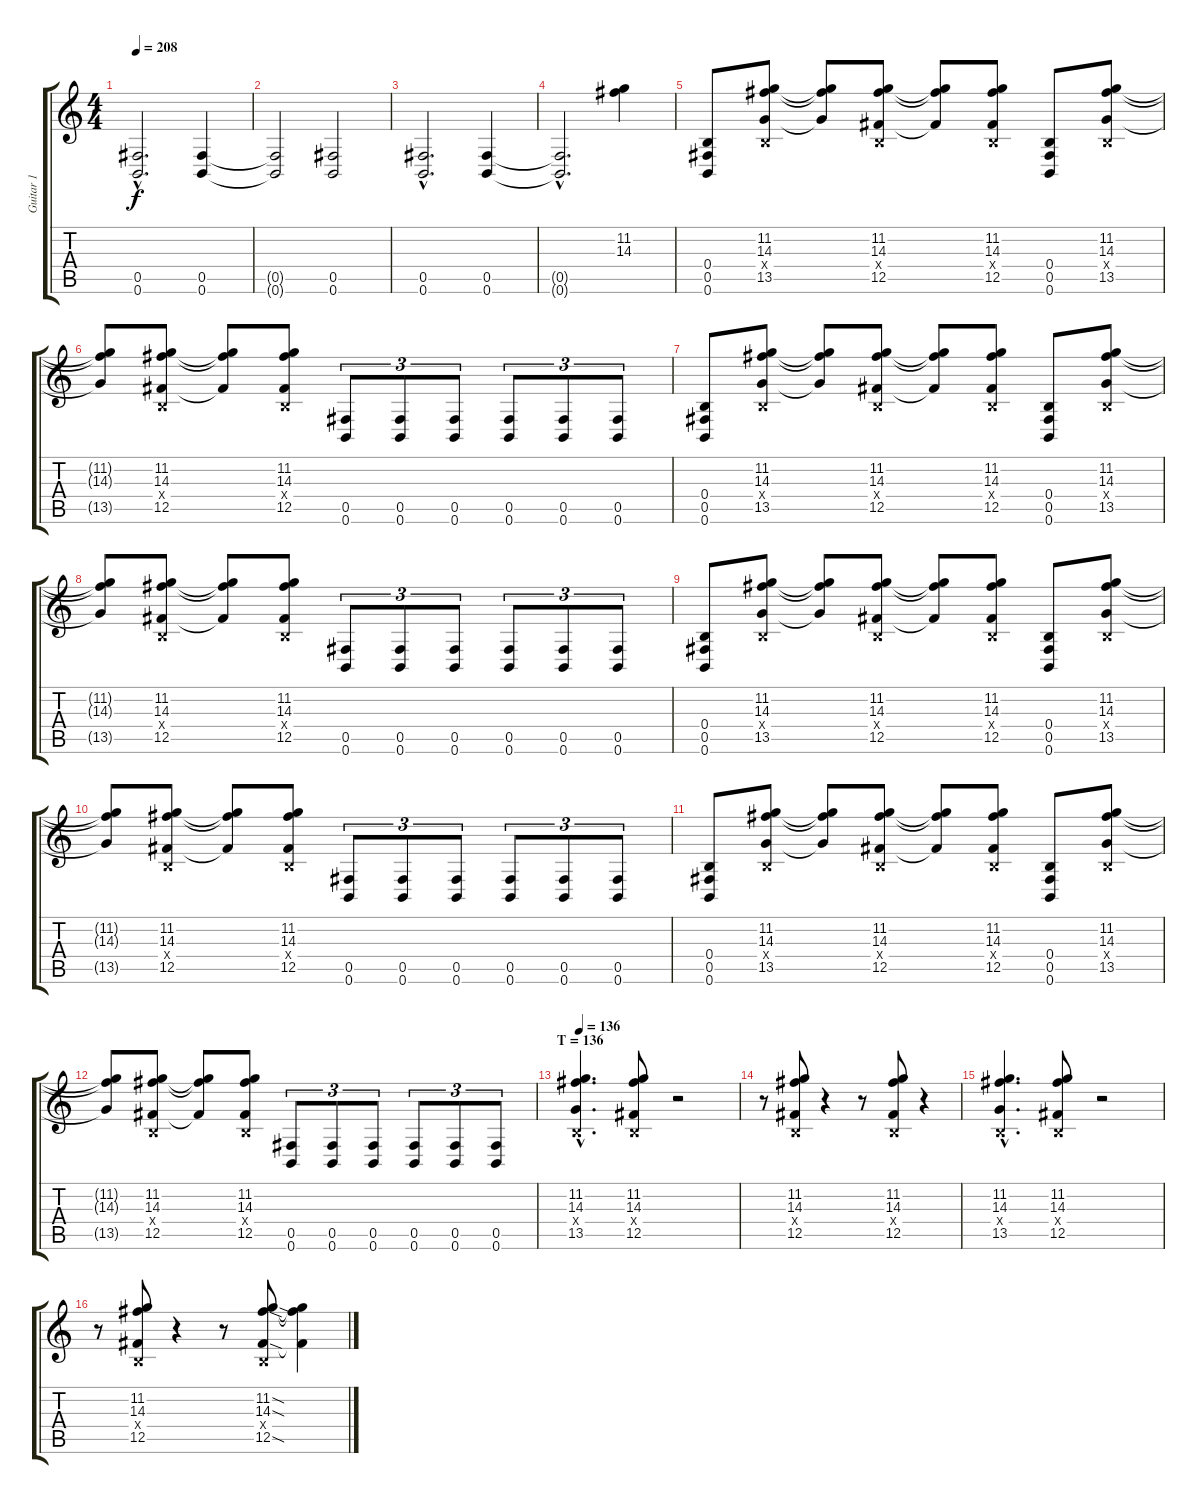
\track ("Guitar 1" "Guitar 1") {instrument distortionguitar}
\staff {score tabs}
\tuning (Db4 Ab3 E3 B2 Gb2 B1) {hide}
\ts (4 4)
\section ("" "")
\tempo 208
\clef g2
\ks c
(0.5{hac} 0.6{hac}).2{d dy f} (0.5 0.6).4 |
(0.5{t} 0.6{t}).2 (0.5 0.6).2 |
(0.5{hac} 0.6{hac}).2{d} (0.5 0.6).4 |
(0.5{hac t} 0.6{hac t}).2{d} (11.2 14.3).4 |
\section ("" "")
(0.4 0.5 0.6).8 (11.2 14.3 0.4{x} 13.5).8 (11.2{t} 14.3{t} 13.5{t}).8 (11.2 14.3 0.4{x} 12.5).8 (11.2{t} 14.3{t} 12.5{t}).8 (11.2 14.3 0.4{x} 12.5).8 (0.4 0.5 0.6).8 (11.2 14.3 0.4{x} 13.5).8 |
(11.2{t} 14.3{t} 13.5{t}).8 (11.2 14.3 0.4{x} 12.5).8 (11.2{t} 14.3{t} 12.5{t}).8 (11.2 14.3 0.4{x} 12.5).8 (0.5 0.6).8{tu (3 2)} (0.5 0.6).8{tu (3 2)} (0.5 0.6).8{tu (3 2)} (0.5 0.6).8{tu (3 2)} (0.5 0.6).8{tu (3 2)} (0.5 0.6).8{tu (3 2)} |
(0.4 0.5 0.6).8 (11.2 14.3 0.4{x} 13.5).8 (11.2{t} 14.3{t} 13.5{t}).8 (11.2 14.3 0.4{x} 12.5).8 (11.2{t} 14.3{t} 12.5{t}).8 (11.2 14.3 0.4{x} 12.5).8 (0.4 0.5 0.6).8 (11.2 14.3 0.4{x} 13.5).8 |
(11.2{t} 14.3{t} 13.5{t}).8 (11.2 14.3 0.4{x} 12.5).8 (11.2{t} 14.3{t} 12.5{t}).8 (11.2 14.3 0.4{x} 12.5).8 (0.5 0.6).8{tu (3 2)} (0.5 0.6).8{tu (3 2)} (0.5 0.6).8{tu (3 2)} (0.5 0.6).8{tu (3 2)} (0.5 0.6).8{tu (3 2)} (0.5 0.6).8{tu (3 2)} |
(0.4 0.5 0.6).8 (11.2 14.3 0.4{x} 13.5).8 (11.2{t} 14.3{t} 13.5{t}).8 (11.2 14.3 0.4{x} 12.5).8 (11.2{t} 14.3{t} 12.5{t}).8 (11.2 14.3 0.4{x} 12.5).8 (0.4 0.5 0.6).8 (11.2 14.3 0.4{x} 13.5).8 |
(11.2{t} 14.3{t} 13.5{t}).8 (11.2 14.3 0.4{x} 12.5).8 (11.2{t} 14.3{t} 12.5{t}).8 (11.2 14.3 0.4{x} 12.5).8 (0.5 0.6).8{tu (3 2)} (0.5 0.6).8{tu (3 2)} (0.5 0.6).8{tu (3 2)} (0.5 0.6).8{tu (3 2)} (0.5 0.6).8{tu (3 2)} (0.5 0.6).8{tu (3 2)} |
(0.4 0.5 0.6).8 (11.2 14.3 0.4{x} 13.5).8 (11.2{t} 14.3{t} 13.5{t}).8 (11.2 14.3 0.4{x} 12.5).8 (11.2{t} 14.3{t} 12.5{t}).8 (11.2 14.3 0.4{x} 12.5).8 (0.4 0.5 0.6).8 (11.2 14.3 0.4{x} 13.5).8 |
(11.2{t} 14.3{t} 13.5{t}).8 (11.2 14.3 0.4{x} 12.5).8 (11.2{t} 14.3{t} 12.5{t}).8 (11.2 14.3 0.4{x} 12.5).8 (0.5 0.6).8{tu (3 2)} (0.5 0.6).8{tu (3 2)} (0.5 0.6).8{tu (3 2)} (0.5 0.6).8{tu (3 2)} (0.5 0.6).8{tu (3 2)} (0.5 0.6).8{tu (3 2)} |
\section ("" "T = 136")
\tempo 136
(11.2{hac} 14.3{hac} 0.4{hac x} 13.5{hac}).4{d} (11.2 14.3 0.4{x} 12.5).8 r.2 |
r.8 (11.2 14.3 0.4{x} 12.5).8 r.4 r.8 (11.2 14.3 0.4{x} 12.5).8 r.4 |
(11.2{hac} 14.3{hac} 0.4{hac x} 13.5{hac}).4{d} (11.2 14.3 0.4{x} 12.5).8 r.2 |
r.8 (11.2 14.3 0.4{x} 12.5).8 r.4 r.8 (11.2{sod} 14.3{sod} 0.4{x} 12.5{sod}).8 (11.2{t} 14.3{t} 12.5{t}).4
